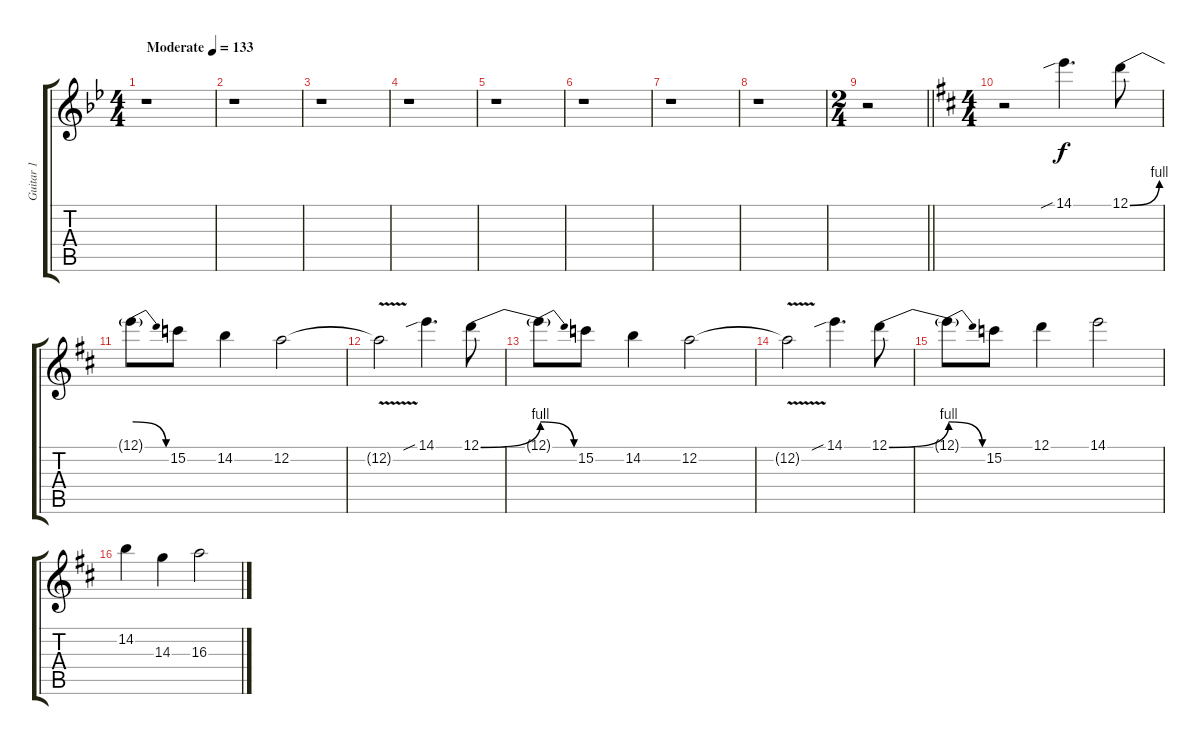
\track ("Guitar 1" "Guitar 1") {instrument distortionguitar}
\staff {score tabs}
\tuning (D4 A3 F3 C3 G2 D2) {hide}
\ts (4 4)
\tempo (133 "Moderate")
\clef g2
\ks gminor
r.1{dy f instrument distortionguitar} |
r.1 |
r.1 |
r.1 |
r.1 |
r.1 |
r.1 |
r.1 |
\ts (2 4)
\barLineRight lightlight
r.2 |
\ts (4 4)
\ks bminor
r.2 14.1{sib}.4{d} 12.1{be (bend 0 0 60 4)}.8 |
12.1{be (release 0 4 60 0) t}.8 15.2.8 14.2.4 12.2.2 |
12.2{v t}.2 14.1{sib}.4{d} 12.1{be (bend 0 0 60 4)}.8 |
12.1{be (release 0 4 60 0) t}.8 15.2.8 14.2.4 12.2.2 |
12.2{v t}.2 14.1{sib}.4{d} 12.1{be (bend 0 0 60 4)}.8 |
12.1{be (release 0 4 60 0) t}.8 15.2.8 12.1.4 14.1.2 |
14.2.4 14.3.4 16.3.2
